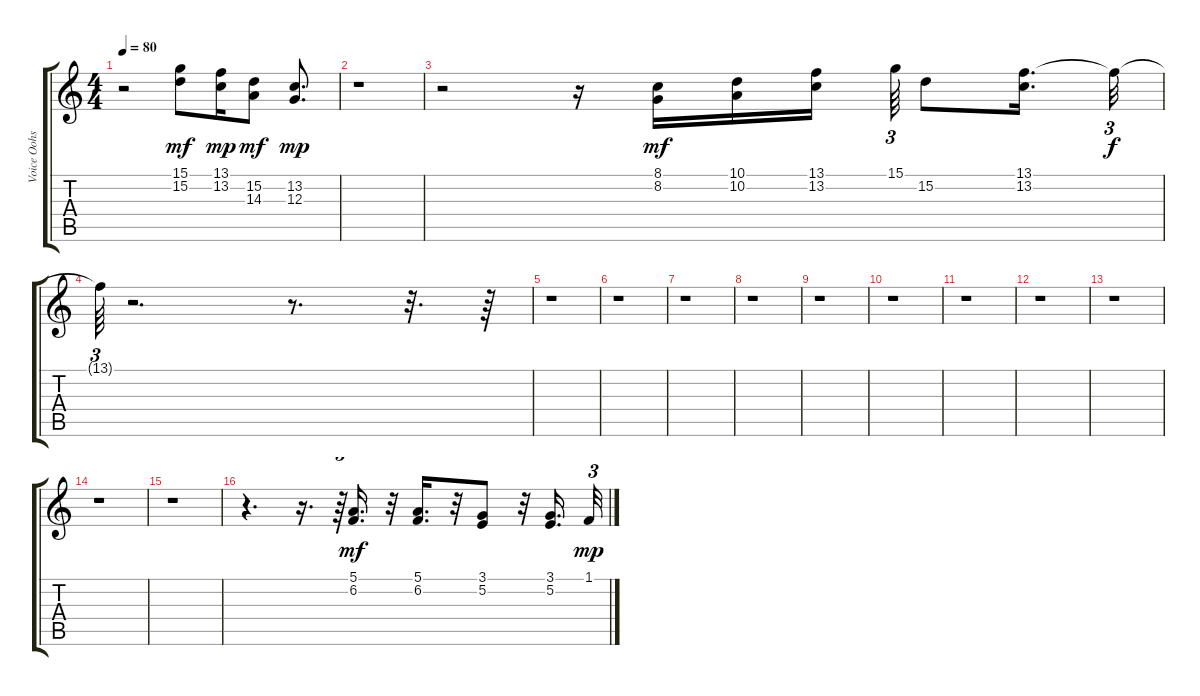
\track ("Voice Oohs" "Voice Oohs") {instrument voiceoohs}
\staff {score tabs}
\tuning (E4 B3 G3 D3 A2 E2) {hide}
\ts (4 4)
\tempo 80
\clef g2
\ks c
r.2{dy f} (15.1 15.2).8{dy mf} (13.1 13.2).16{dy mp} (15.2 14.3).8{dy mf} (13.2 12.3).8{d dy mp} |
r.1 |
r.2 r.16 (8.1 8.2).16{dy mf} (10.1 10.2).16 (13.1 13.2).16 15.1.64{tu (3 2)} 15.2.8 (13.1 13.2).16{d} 13.1{t}.32{tu (3 2) dy f} |
13.1{t}.64{tu (3 2)} r.2{d} r.8{d} r.32{d} r.64 |
r.1 |
r.1 |
r.1 |
r.1 |
r.1 |
r.1 |
r.1 |
r.1 |
r.1 |
r.1 |
r.1 |
r.4{d} r.16{d} r.64{tu (3 2)} (5.1 6.2).16{d dy mf} r.32 (5.1 6.2).16{d} r.32 (3.1 5.2).8 r.32 (3.1 5.2).16{d} 1.1.32{tu (3 2) dy mp}
